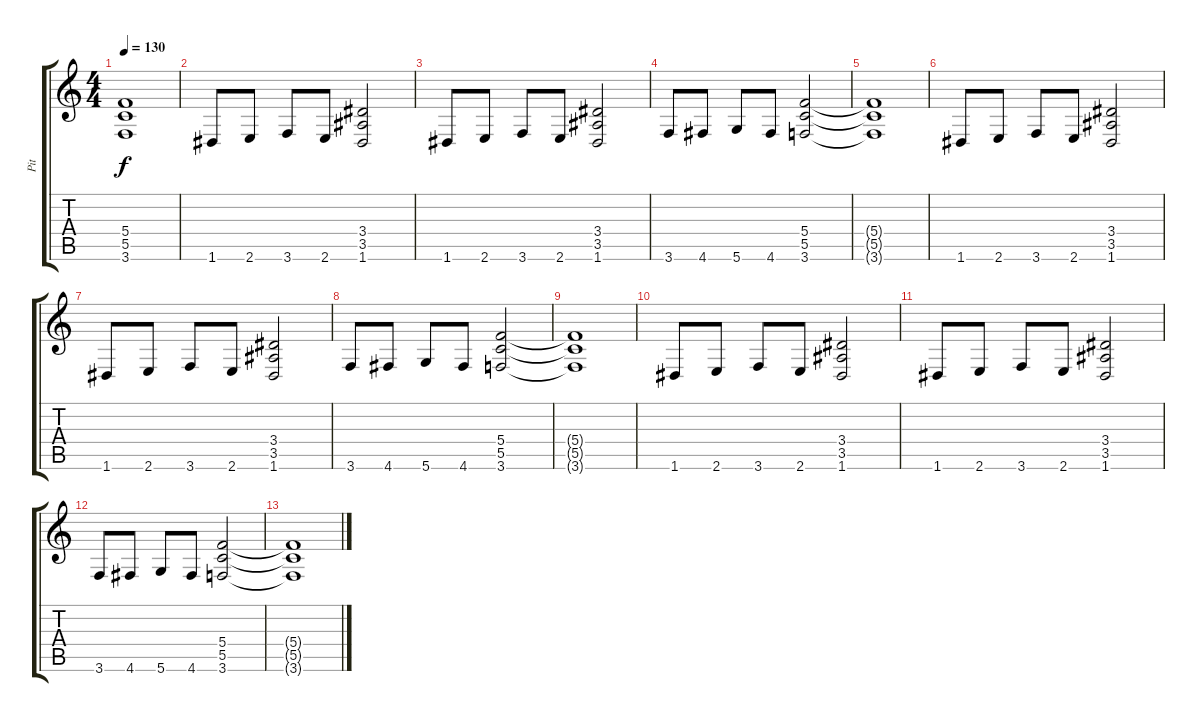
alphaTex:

\track ("Pit" "Pit") {instrument distortionguitar}
\staff {score tabs}
\tuning (D4 A3 F3 C3 G2 D2) {hide}
\ts (4 4)
\tempo 130
\clef g2
\ks c
(5.4{t} 5.5{t} 3.6{t}).1{dy f} |
1.6.8 2.6.8 3.6.8 2.6.8 (3.4 3.5 1.6).2 |
1.6.8 2.6.8 3.6.8 2.6.8 (3.4 3.5 1.6).2 |
3.6.8 4.6.8 5.6.8 4.6.8 (5.4 5.5 3.6).2 |
(5.4{t} 5.5{t} 3.6{t}).1 |
1.6.8 2.6.8 3.6.8 2.6.8 (3.4 3.5 1.6).2 |
1.6.8 2.6.8 3.6.8 2.6.8 (3.4 3.5 1.6).2 |
3.6.8 4.6.8 5.6.8 4.6.8 (5.4 5.5 3.6).2 |
(5.4{t} 5.5{t} 3.6{t}).1 |
1.6.8 2.6.8 3.6.8 2.6.8 (3.4 3.5 1.6).2 |
1.6.8 2.6.8 3.6.8 2.6.8 (3.4 3.5 1.6).2 |
3.6.8 4.6.8 5.6.8 4.6.8 (5.4 5.5 3.6).2 |
(5.4{t} 5.5{t} 3.6{t}).1
